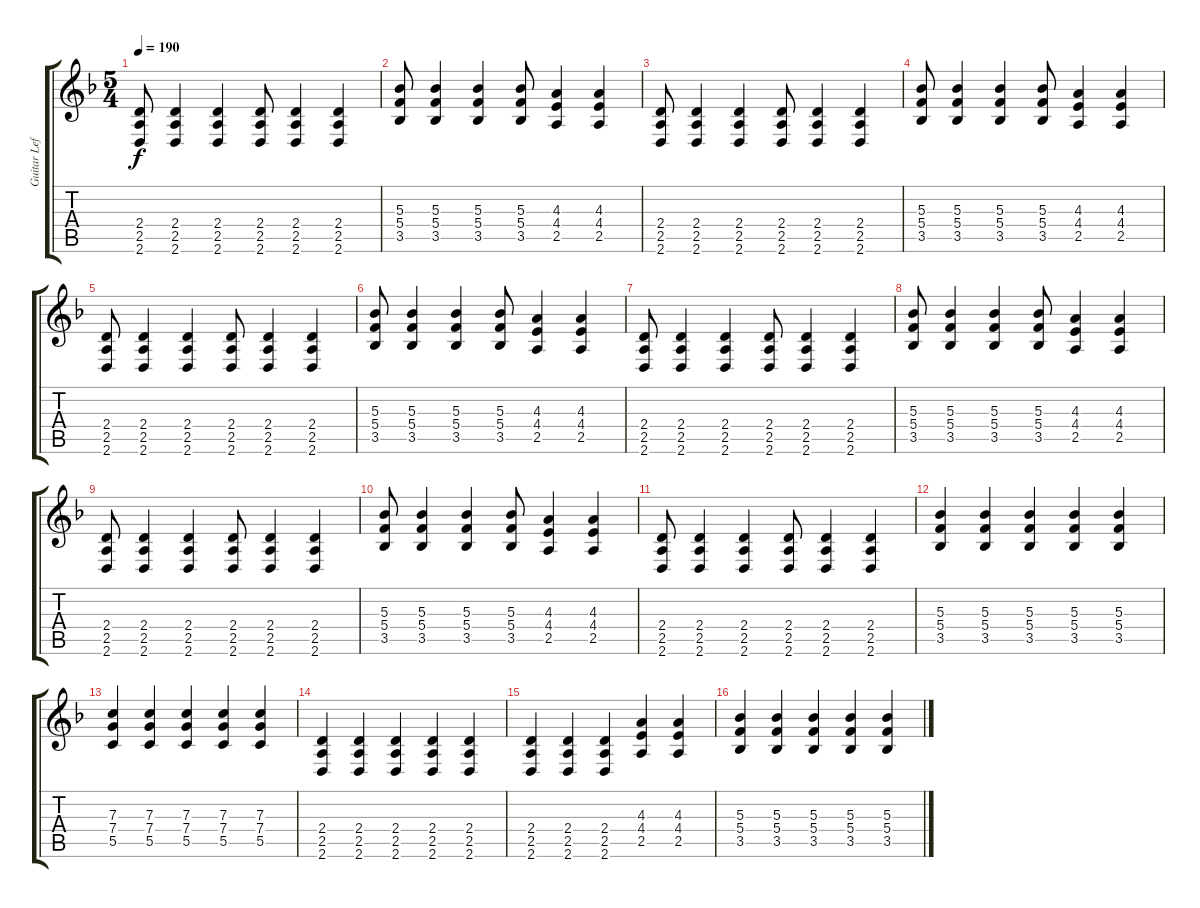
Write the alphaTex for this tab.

\track ("Guitar Left" "Guitar Lef") {instrument overdrivenguitar}
\staff {score tabs}
\tuning (D4 A3 F3 C3 G2 C2) {hide}
\ts (5 4)
\tempo 190
\clef g2
\ks dminor
(2.4 2.5 2.6).8{dy f} (2.4 2.5 2.6).4 (2.4 2.5 2.6).4 (2.4 2.5 2.6).8 (2.4 2.5 2.6).4 (2.4 2.5 2.6).4 |
(5.3 5.4 3.5).8 (5.3 5.4 3.5).4 (5.3 5.4 3.5).4 (5.3 5.4 3.5).8 (4.3 4.4 2.5).4 (4.3 4.4 2.5).4 |
(2.4 2.5 2.6).8 (2.4 2.5 2.6).4 (2.4 2.5 2.6).4 (2.4 2.5 2.6).8 (2.4 2.5 2.6).4 (2.4 2.5 2.6).4 |
(5.3 5.4 3.5).8 (5.3 5.4 3.5).4 (5.3 5.4 3.5).4 (5.3 5.4 3.5).8 (4.3 4.4 2.5).4 (4.3 4.4 2.5).4 |
(2.4 2.5 2.6).8 (2.4 2.5 2.6).4 (2.4 2.5 2.6).4 (2.4 2.5 2.6).8 (2.4 2.5 2.6).4 (2.4 2.5 2.6).4 |
(5.3 5.4 3.5).8 (5.3 5.4 3.5).4 (5.3 5.4 3.5).4 (5.3 5.4 3.5).8 (4.3 4.4 2.5).4 (4.3 4.4 2.5).4 |
(2.4 2.5 2.6).8 (2.4 2.5 2.6).4 (2.4 2.5 2.6).4 (2.4 2.5 2.6).8 (2.4 2.5 2.6).4 (2.4 2.5 2.6).4 |
(5.3 5.4 3.5).8 (5.3 5.4 3.5).4 (5.3 5.4 3.5).4 (5.3 5.4 3.5).8 (4.3 4.4 2.5).4 (4.3 4.4 2.5).4 |
(2.4 2.5 2.6).8 (2.4 2.5 2.6).4 (2.4 2.5 2.6).4 (2.4 2.5 2.6).8 (2.4 2.5 2.6).4 (2.4 2.5 2.6).4 |
(5.3 5.4 3.5).8 (5.3 5.4 3.5).4 (5.3 5.4 3.5).4 (5.3 5.4 3.5).8 (4.3 4.4 2.5).4 (4.3 4.4 2.5).4 |
(2.4 2.5 2.6).8 (2.4 2.5 2.6).4 (2.4 2.5 2.6).4 (2.4 2.5 2.6).8 (2.4 2.5 2.6).4 (2.4 2.5 2.6).4 |
(5.3 5.4 3.5).4 (5.3 5.4 3.5).4 (5.3 5.4 3.5).4 (5.3 5.4 3.5).4 (5.3 5.4 3.5).4 |
(7.3 7.4 5.5).4 (7.3 7.4 5.5).4 (7.3 7.4 5.5).4 (7.3 7.4 5.5).4 (7.3 7.4 5.5).4 |
(2.4 2.5 2.6).4 (2.4 2.5 2.6).4 (2.4 2.5 2.6).4 (2.4 2.5 2.6).4 (2.4 2.5 2.6).4 |
(2.4 2.5 2.6).4 (2.4 2.5 2.6).4 (2.4 2.5 2.6).4 (4.3 4.4 2.5).4 (4.3 4.4 2.5).4 |
(5.3 5.4 3.5).4 (5.3 5.4 3.5).4 (5.3 5.4 3.5).4 (5.3 5.4 3.5).4 (5.3 5.4 3.5).4
